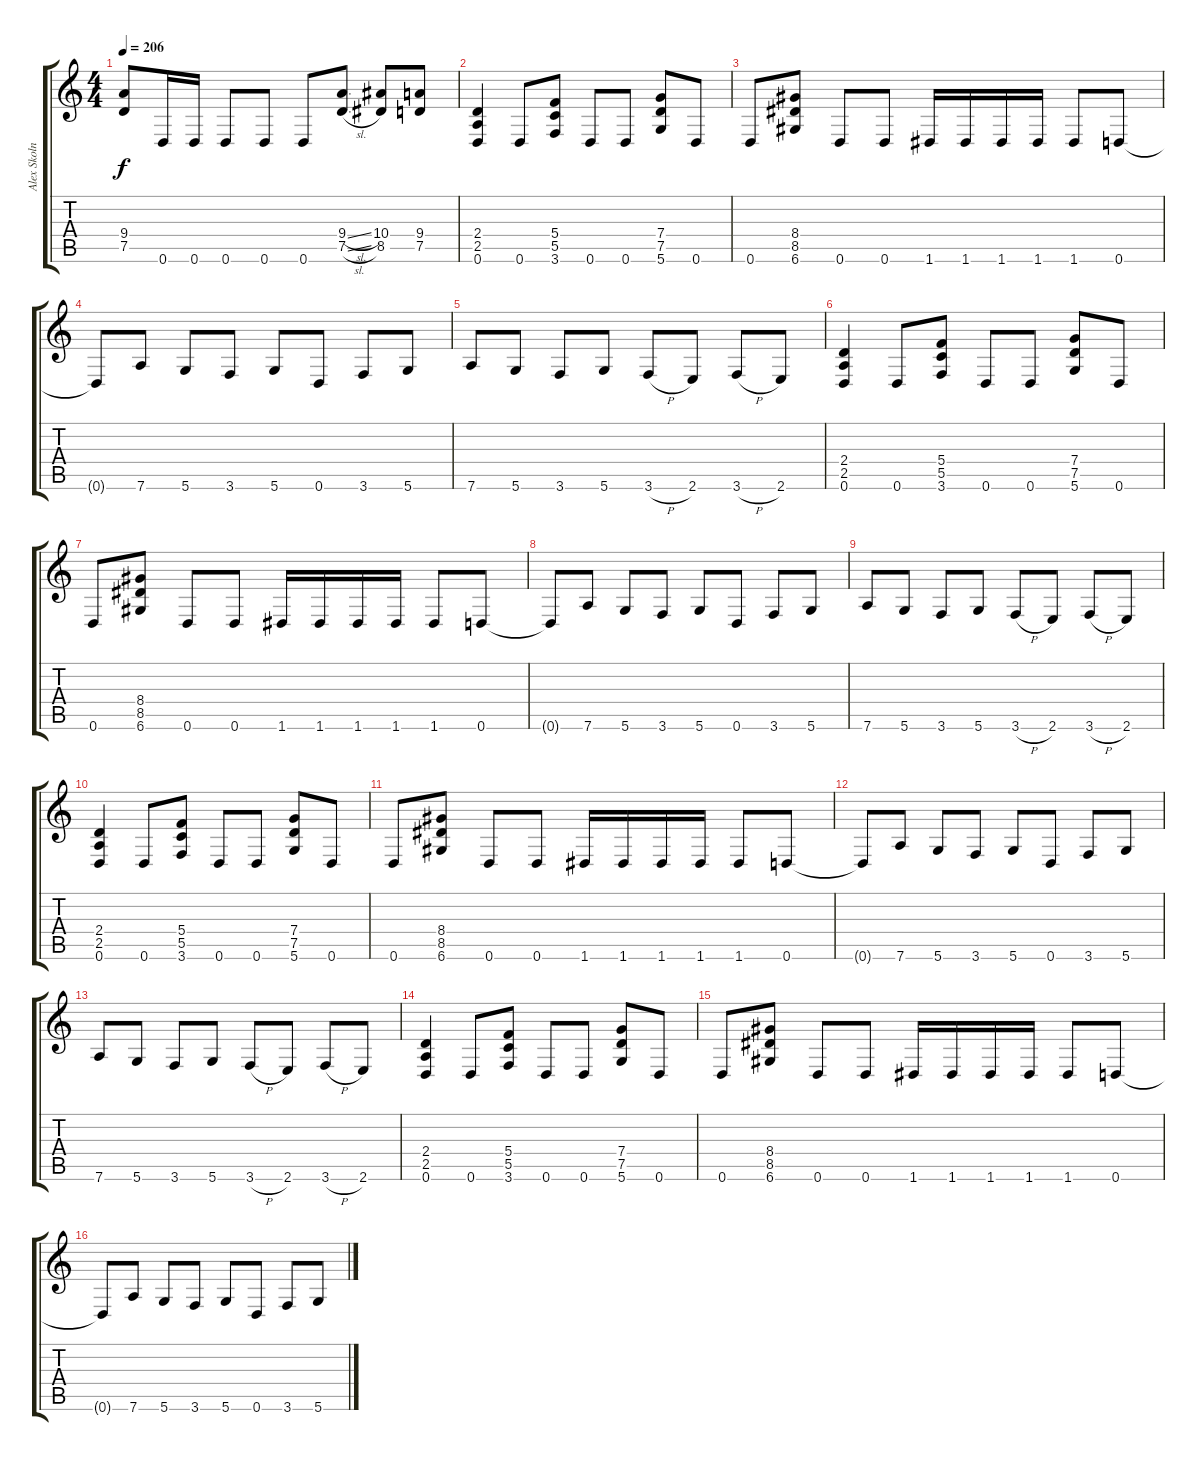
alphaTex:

\track ("Alex Skolnick" "Alex Skoln") {instrument distortionguitar}
\staff {score tabs}
\tuning (D4 A3 F3 C3 G2 D2) {hide}
\ts (4 4)
\tempo 206
\clef g2
\ks c
(9.4 7.5).8{dy f} 0.6.16 0.6.16 0.6.8 0.6.8 0.6.8 (9.4{sl} 7.5{sl}).8 (10.4 8.5).8 (9.4 7.5).8 |
(2.4 2.5 0.6).4 0.6.8 (5.4 5.5 3.6).8 0.6.8 0.6.8 (7.4 7.5 5.6).8 0.6.8 |
0.6.8 (8.4 8.5 6.6).8 0.6.8 0.6.8 1.6.16 1.6.16 1.6.16 1.6.16 1.6.8 0.6.8 |
0.6{t}.8 7.6.8 5.6.8 3.6.8 5.6.8 0.6.8 3.6.8 5.6.8 |
7.6.8 5.6.8 3.6.8 5.6.8 3.6{h}.8 2.6.8 3.6{h}.8 2.6.8 |
(2.4 2.5 0.6).4 0.6.8 (5.4 5.5 3.6).8 0.6.8 0.6.8 (7.4 7.5 5.6).8 0.6.8 |
0.6.8 (8.4 8.5 6.6).8 0.6.8 0.6.8 1.6.16 1.6.16 1.6.16 1.6.16 1.6.8 0.6.8 |
0.6{t}.8 7.6.8 5.6.8 3.6.8 5.6.8 0.6.8 3.6.8 5.6.8 |
7.6.8 5.6.8 3.6.8 5.6.8 3.6{h}.8 2.6.8 3.6{h}.8 2.6.8 |
(2.4 2.5 0.6).4 0.6.8 (5.4 5.5 3.6).8 0.6.8 0.6.8 (7.4 7.5 5.6).8 0.6.8 |
0.6.8 (8.4 8.5 6.6).8 0.6.8 0.6.8 1.6.16 1.6.16 1.6.16 1.6.16 1.6.8 0.6.8 |
0.6{t}.8 7.6.8 5.6.8 3.6.8 5.6.8 0.6.8 3.6.8 5.6.8 |
7.6.8 5.6.8 3.6.8 5.6.8 3.6{h}.8 2.6.8 3.6{h}.8 2.6.8 |
(2.4 2.5 0.6).4 0.6.8 (5.4 5.5 3.6).8 0.6.8 0.6.8 (7.4 7.5 5.6).8 0.6.8 |
0.6.8 (8.4 8.5 6.6).8 0.6.8 0.6.8 1.6.16 1.6.16 1.6.16 1.6.16 1.6.8 0.6.8 |
0.6{t}.8 7.6.8 5.6.8 3.6.8 5.6.8 0.6.8 3.6.8 5.6.8
